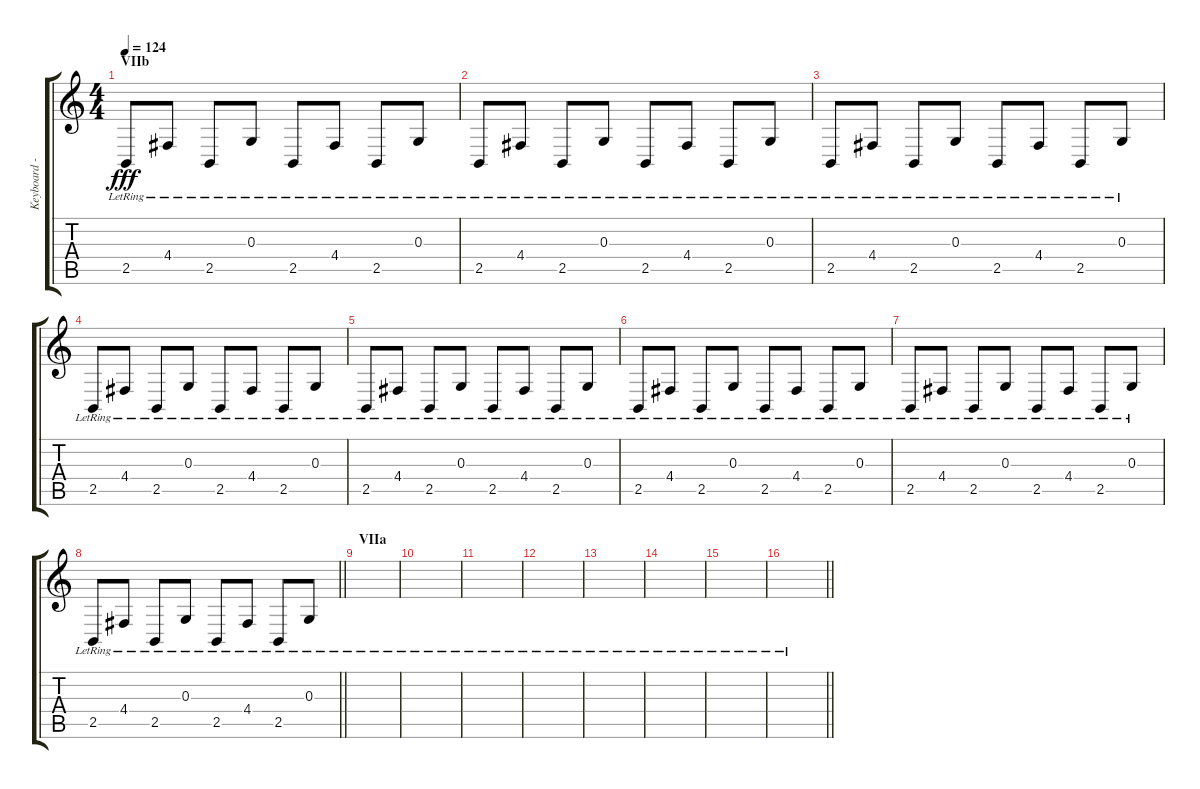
\track ("Keyboard - Orch. Harp (Ctulhu)" "Keyboard -") {instrument orchestralharp}
\staff {score tabs}
\tuning (E4 B3 G3 D3 A2 E2) {hide}
\ts (4 4)
\section ("" "VIIb")
\tempo 124
\clef g2
\ks c
2.5{lr}.8{dy fff volume 12} 4.4{lr}.8 2.5{lr}.8 0.3{lr}.8 2.5{lr}.8 4.4{lr}.8 2.5{lr}.8 0.3{lr}.8 |
2.5{lr}.8 4.4{lr}.8 2.5{lr}.8 0.3{lr}.8 2.5{lr}.8 4.4{lr}.8 2.5{lr}.8 0.3{lr}.8 |
2.5{lr}.8 4.4{lr}.8 2.5{lr}.8 0.3{lr}.8 2.5{lr}.8 4.4{lr}.8 2.5{lr}.8 0.3{lr}.8 |
2.5{lr}.8 4.4{lr}.8 2.5{lr}.8 0.3{lr}.8 2.5{lr}.8 4.4{lr}.8 2.5{lr}.8 0.3{lr}.8 |
2.5{lr}.8 4.4{lr}.8 2.5{lr}.8 0.3{lr}.8 2.5{lr}.8 4.4{lr}.8 2.5{lr}.8 0.3{lr}.8 |
2.5{lr}.8 4.4{lr}.8 2.5{lr}.8 0.3{lr}.8 2.5{lr}.8 4.4{lr}.8 2.5{lr}.8 0.3{lr}.8 |
2.5{lr}.8 4.4{lr}.8 2.5{lr}.8 0.3{lr}.8 2.5{lr}.8 4.4{lr}.8 2.5{lr}.8 0.3{lr}.8 |
\barLineRight lightlight
2.5{lr}.8 4.4{lr}.8 2.5{lr}.8 0.3{lr}.8 2.5{lr}.8 4.4{lr}.8 2.5{lr}.8 0.3{lr}.8 |
\section ("" "VIIa")
|
|
|
|
|
|
|
\barLineRight lightlight
